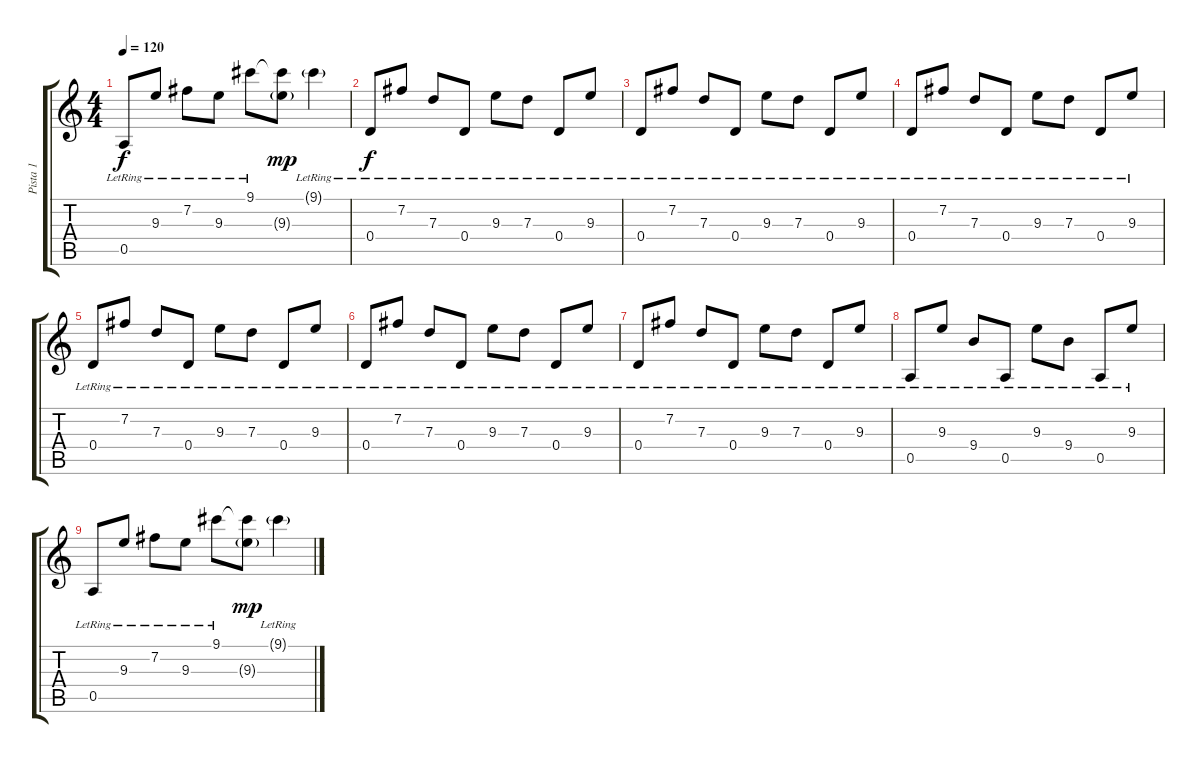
\track ("Pista 1" "Pista 1") {instrument acousticguitarsteel}
\staff {score tabs}
\tuning (E4 B3 G3 D3 A2 E2) {hide}
\ts (4 4)
\tempo 120
\clef g2
\ks c
0.5{lr}.8{dy f} 9.3{lr}.8 7.2{lr}.8 9.3{lr}.8 9.1{lr}.8 (9.1{t} 9.3{g}).8{dy mp} 9.1{g lr}.4 |
0.4{lr}.8{dy f} 7.2{lr}.8 7.3{lr}.8 0.4{lr}.8 9.3{lr}.8 7.3{lr}.8 0.4{lr}.8 9.3{lr}.8 |
0.4{lr}.8 7.2{lr}.8 7.3{lr}.8 0.4{lr}.8 9.3{lr}.8 7.3{lr}.8 0.4{lr}.8 9.3{lr}.8 |
0.4{lr}.8 7.2{lr}.8 7.3{lr}.8 0.4{lr}.8 9.3{lr}.8 7.3{lr}.8 0.4{lr}.8 9.3{lr}.8 |
0.4{lr}.8 7.2{lr}.8 7.3{lr}.8 0.4{lr}.8 9.3{lr}.8 7.3{lr}.8 0.4{lr}.8 9.3{lr}.8 |
0.4{lr}.8{volume 0} 7.2{lr}.8 7.3{lr}.8 0.4{lr}.8 9.3{lr}.8 7.3{lr}.8 0.4{lr}.8 9.3{lr}.8 |
0.4{lr}.8 7.2{lr}.8 7.3{lr}.8 0.4{lr}.8 9.3{lr}.8 7.3{lr}.8 0.4{lr}.8 9.3{lr}.8 |
0.5{lr}.8 9.3{lr}.8 9.4{lr}.8 0.5{lr}.8 9.3{lr}.8 9.4{lr}.8 0.5{lr}.8 9.3{lr}.8 |
0.5{lr}.8 9.3{lr}.8 7.2{lr}.8 9.3{lr}.8 9.1{lr}.8 (9.1{t} 9.3{g}).8{dy mp} 9.1{g lr}.4
